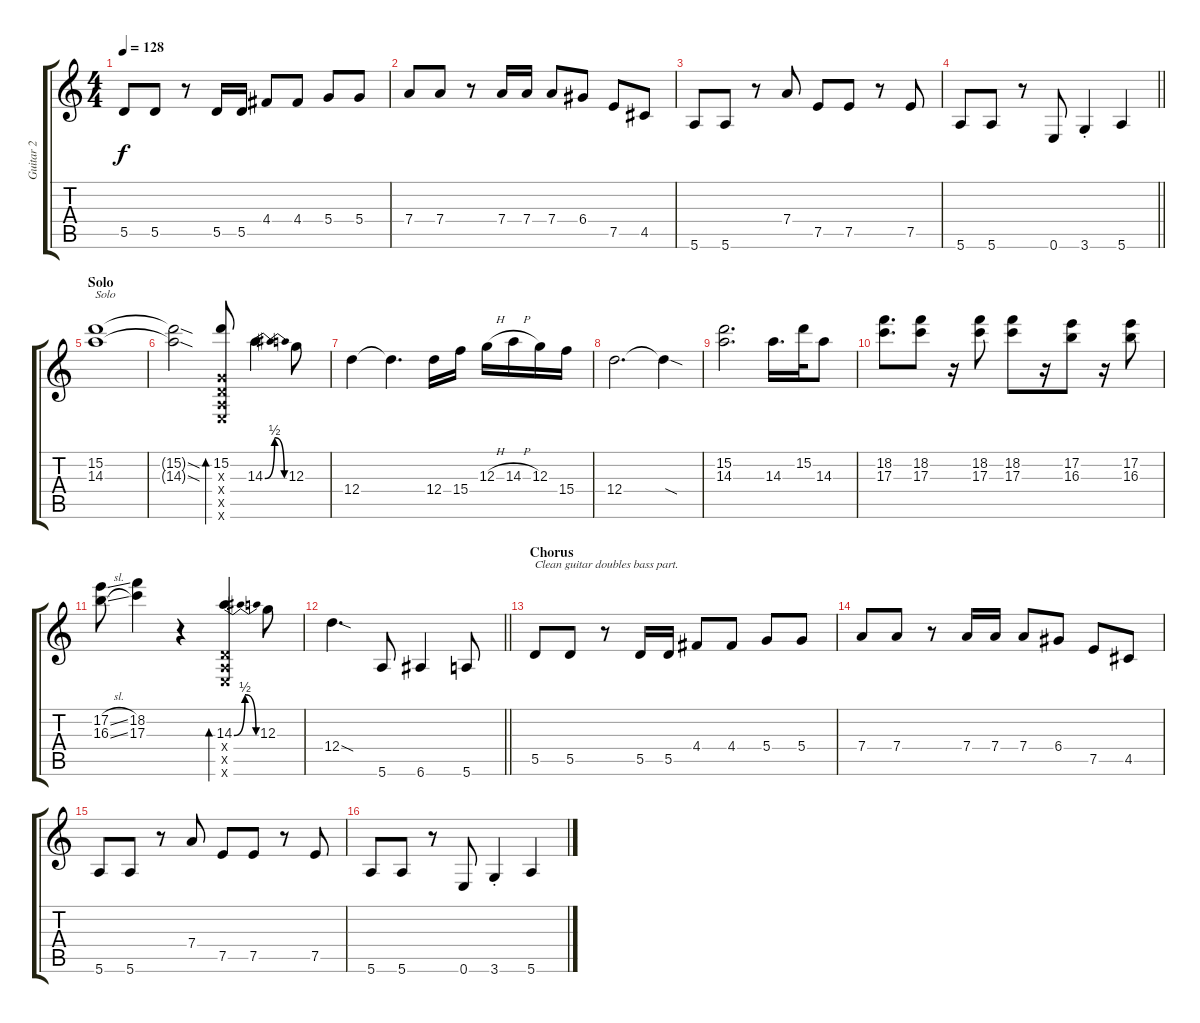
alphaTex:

\track ("Guitar 2" "Guitar 2") {instrument distortionguitar}
\staff {score tabs}
\tuning (E4 B3 G3 D3 A2 E2) {hide}
\ts (4 4)
\tempo 128
\clef g2
\ks c
5.5.8{dy f} 5.5.8 r.8 5.5.16 5.5.16 4.4.8 4.4.8 5.4.8 5.4.8 |
7.4.8 7.4.8 r.8 7.4.16 7.4.16 7.4.8 6.4.8 7.5.8 4.5.8 |
5.6.8 5.6.8 r.8 7.4.8 7.5.8 7.5.8 r.8 7.5.8 |
\barLineRight lightlight
5.6.8 5.6.8 r.8 0.6.8 3.6{st}.4 5.6.4 |
\section ("" "Solo")
(15.2 14.3).1{txt "Solo" instrument distortionguitar} |
(15.2{sod t} 14.3{sod t}).2 (15.2 0.3{x} 0.4{x} 0.5{x} 0.6{x}).8{bd 120} 14.3{be (bendrelease 0 0 15 2 15 2 60 0)}.4 12.3.8 |
12.4.4 12.4{t}.4{d} 12.4.16 15.4.16 12.3{h}.16 14.3{h}.16 12.3.16 15.4.16 |
12.4.2{d} 12.4{sod t}.4 |
(15.2 14.3).2{d} 14.3.16{d} 15.2.32 14.3.8 |
(18.2 17.3).8{d} (18.2 17.3).8 r.16 (18.2 17.3).8 (18.2 17.3).8 r.16 (17.2 16.3).8 r.16 (17.2 16.3).8 |
(17.2{sl} 16.3{sl}).8 (18.2 17.3).4 r.4 (14.3{be (bendrelease 0 0 15 2 15 2 60 0)} 0.4{x} 0.5{x} 0.6{x}).4{bd 240} 12.3.8 |
\barLineRight lightlight
12.4{sod}.4{d} 5.6.8 6.6.4 5.6.8 |
\section ("" "Chorus")
5.5.8{txt "Clean guitar doubles bass part." instrument electricguitarclean} 5.5.8 r.8 5.5.16 5.5.16 4.4.8 4.4.8 5.4.8 5.4.8 |
7.4.8 7.4.8 r.8 7.4.16 7.4.16 7.4.8 6.4.8 7.5.8 4.5.8 |
5.6.8 5.6.8 r.8 7.4.8 7.5.8 7.5.8 r.8 7.5.8 |
5.6.8 5.6.8 r.8 0.6.8 3.6{st}.4 5.6.4
